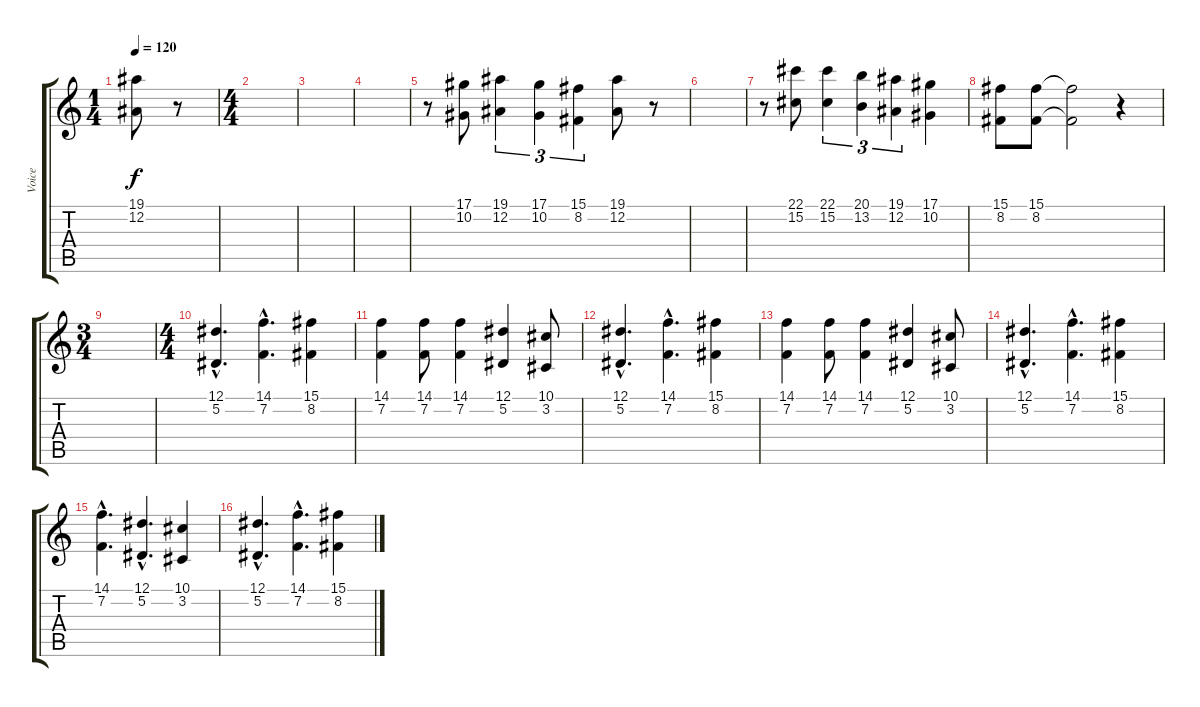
\track ("Voice" "Voice") {instrument lead1square}
\staff {score tabs}
\tuning (Eb4 Bb3 Gb3 Db3 Ab2 Eb2) {hide}
\ts (1 4)
\tempo 120
\clef g2
\ks c
(19.1 12.2).8{dy f} r.8 |
\ts (4 4)
|
|
|
r.8 (17.1 10.2).8 (19.1 12.2).4{tu (3 2)} (17.1 10.2).4{tu (3 2)} (15.1 8.2).4{tu (3 2)} (19.1 12.2).8 r.8 |
|
r.8 (22.1 15.2).8 (22.1 15.2).4{tu (3 2)} (20.1 13.2).4{tu (3 2)} (19.1 12.2).4{tu (3 2)} (17.1 10.2).4 |
(15.1 8.2).8 (15.1 8.2).8 (15.1{t} 8.2{t}).2 r.4 |
\ts (3 4)
|
\ts (4 4)
(12.1{hac} 5.2{hac}).4{d} (14.1{hac} 7.2{hac}).4{d} (15.1 8.2).4 |
(14.1 7.2).4 (14.1 7.2).8 (14.1 7.2).4 (12.1 5.2).4 (10.1 3.2).8 |
(12.1{hac} 5.2{hac}).4{d} (14.1{hac} 7.2{hac}).4{d} (15.1 8.2).4 |
(14.1 7.2).4 (14.1 7.2).8 (14.1 7.2).4 (12.1 5.2).4 (10.1 3.2).8 |
(12.1{hac} 5.2{hac}).4{d} (14.1{hac} 7.2{hac}).4{d} (15.1 8.2).4 |
(14.1{hac} 7.2{hac}).4{d} (12.1{hac} 5.2{hac}).4{d} (10.1 3.2).4 |
(12.1{hac} 5.2{hac}).4{d} (14.1{hac} 7.2{hac}).4{d} (15.1 8.2).4
